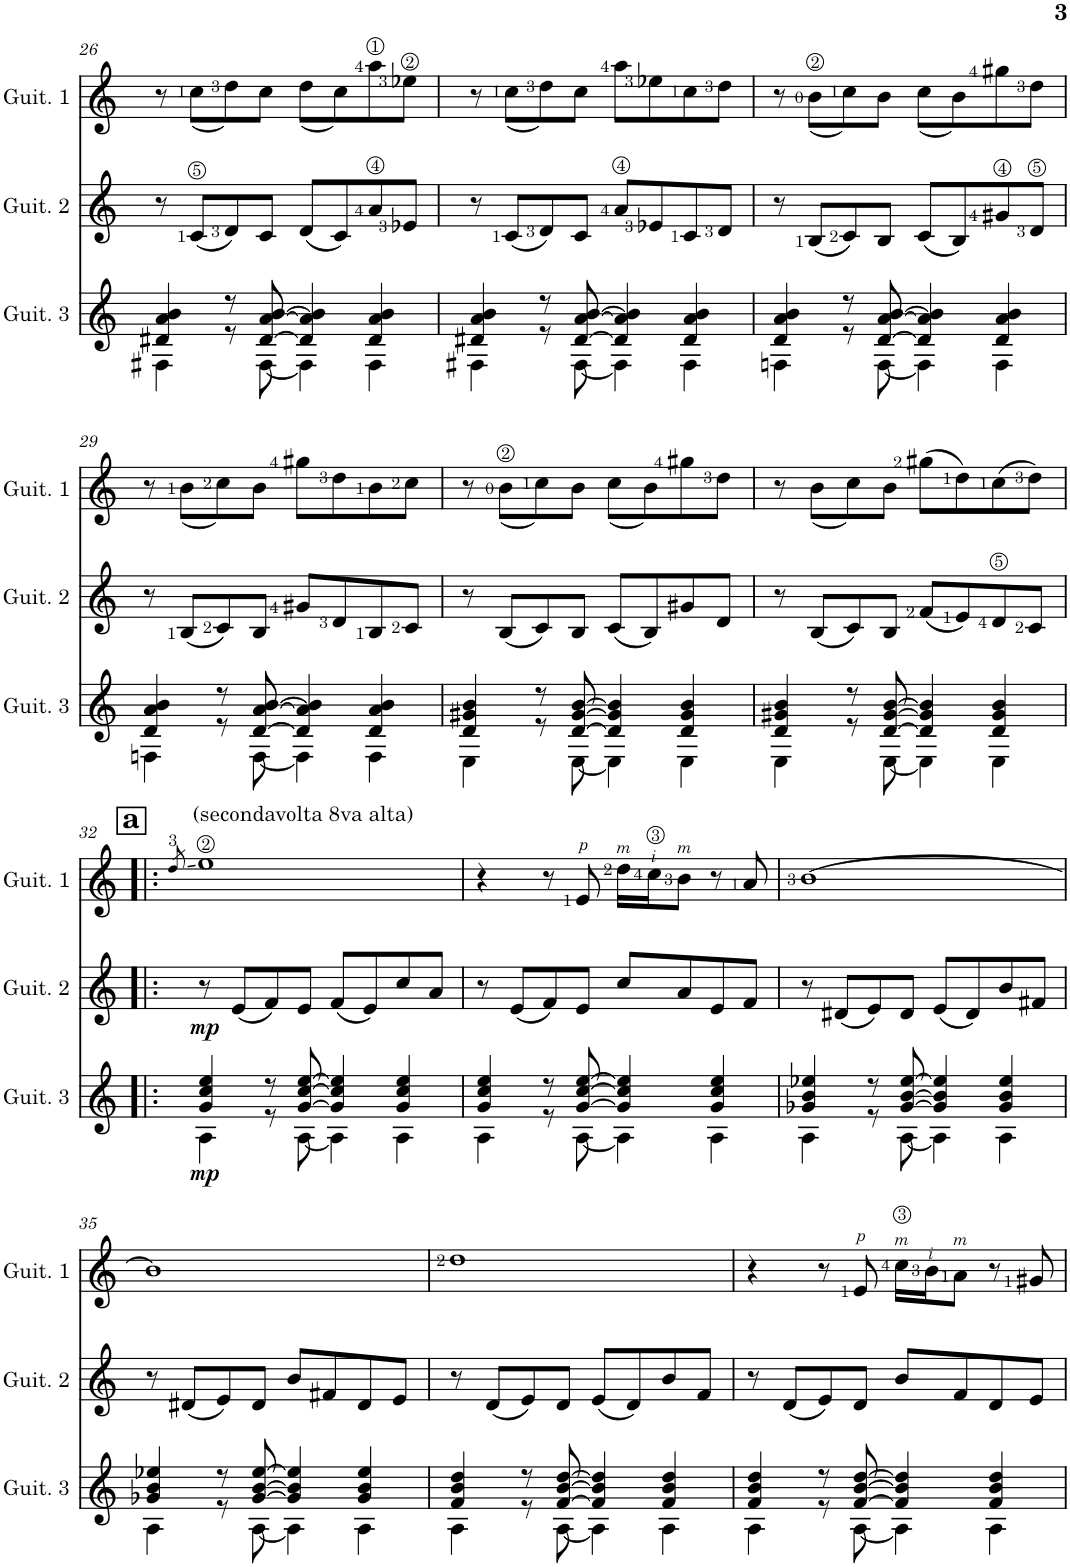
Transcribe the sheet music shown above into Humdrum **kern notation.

**kern	**dynam	**kern	**dynam	**kern
*part3	*part3	*part2	*part2	*part1
*staff3	*staff3	*staff2	*staff2	*staff1
*I"Guitarra 3	*	*I"Guitarra 2	*	*I"Guitarra 1
*I'Guit. 3	*	*I'Guit. 2	*	*I'Guit. 1
!!LO:PB:g=z
*clefG2	*	*clefG2	*	*clefG2
*Trd7c12	*	*Trd7c12	*	*Trd7c12
*k[]	*	*k[]	*	*k[]
*M4/4	*	*M4/4	*	*M4/4
=26	=26	=26	=26	=26
*^	*	*	*	*
4d#X/ 4a/ 4b/	4F#X\	.	8r	.	8r
.	.	.	(<8c/L	.	(<8cc\L
8r	8r	.	8d/)	.	8dd\)
[8d#/ [8a/ [8b/	[8F#\	.	8c/J	.	8cc\J
4d#/] 4a/] 4b/]	4F#\]	.	(<8d/L	.	(<8dd\L
.	.	.	8c/)	.	8cc\)
4d#/ 4a/ 4b/	4F#\	.	8a/	.	8aa\
.	.	.	8e-X/J	.	8ee-X\J
=27	=27	=27	=27	=27	=27
4d#X/ 4a/ 4b/	4F#X\	.	8r	.	8r
.	.	.	(<8c/L	.	(<8cc\L
8r	8r	.	8d/)	.	8dd\)
[8d#/ [8a/ [8b/	[8F#\	.	8c/J	.	8cc\J
4d#/] 4a/] 4b/]	4F#\]	.	8a/L	.	8aa\L
.	.	.	8e-X/	.	8ee-X\
4d#/ 4a/ 4b/	4F#\	.	8c/	.	8cc\
.	.	.	8d/J	.	8dd\J
=28	=28	=28	=28	=28	=28
4d/ 4a/ 4b/	4Fn\	.	8r	.	8r
.	.	.	(<8B/L	.	(<8b\L
8r	8r	.	8c/)	.	8cc\)
[8d/ [8a/ [8b/	[8F\	.	8B/J	.	8b\J
4d/] 4a/] 4b/]	4F\]	.	(<8c/L	.	(<8cc\L
.	.	.	8B/)	.	8b\)
4d/ 4a/ 4b/	4F\	.	8g#X/	.	8gg#X\
.	.	.	8d/J	.	8dd\J
!!LO:LB:g=z
=29	=29	=29	=29	=29	=29
4d/ 4a/ 4b/	4Fn\	.	8r	.	8r
.	.	.	(<8B/L	.	(<8b\L
8r	8r	.	8c/)	.	8cc\)
[8d/ [8a/ [8b/	[8F\	.	8B/J	.	8b\J
4d/] 4a/] 4b/]	4F\]	.	8g#X/L	.	8gg#X\L
.	.	.	8d/	.	8dd\
4d/ 4a/ 4b/	4F\	.	8B/	.	8b\
.	.	.	8c/J	.	8cc\J
=30	=30	=30	=30	=30	=30
4d/ 4g#X/ 4b/	4E\	.	8r	.	8r
.	.	.	(<8B/L	.	(<8b\L
8r	8r	.	8c/)	.	8cc\)
[8d/ [8g#/ [8b/	[8E\	.	8B/J	.	8b\J
4d/] 4g#/] 4b/]	4E\]	.	(<8c/L	.	(<8cc\L
.	.	.	8B/)	.	8b\)
4d/ 4g#/ 4b/	4E\	.	8g#X/	.	8gg#X\
.	.	.	8d/J	.	8dd\J
=31	=31	=31	=31	=31	=31
4d/ 4g#X/ 4b/	4E\	.	8r	.	8r
.	.	.	(<8B/L	.	(<8b\L
8r	8r	.	8c/)	.	8cc\)
[8d/ [8g#/ [8b/	[8E\	.	8B/J	.	8b\J
4d/] 4g#/] 4b/]	4E\]	.	(8f/L	.	(8gg#X\L
.	.	.	8e/)	.	8dd\)
4d/ 4g#/ 4b/	4E\	.	8d/	.	(8cc\
.	.	.	8c/J	.	8dd\J)
!!LO:LB:g=z
!!LO:REH:place=s1:a:B:cj:fs=14:t=a
=32!|:	=32!|:	=32!|:	=32!|:	=32!|:	=32!|:
.	.	.	.	.	8qdd/
!	!	!	!	!	!LO:TX:a:t=(secondavolta 8va alta)
!	!	!LO:DY:b	!	!LO:DY:b	!
4g/ 4cc/ 4ee/	4A\	mp	8r	mp	1ee
.	.	.	(<8e/L	.	.
8r	8r	.	8f/)	.	.
[8g/ [8cc/ [8ee/	[8A\	.	8e/J	.	.
4g/] 4cc/] 4ee/]	4A\]	.	(<8f/L	.	.
.	.	.	8e/)	.	.
4g/ 4cc/ 4ee/	4A\	.	8cc/	.	.
.	.	.	8a/J	.	.
=33	=33	=33	=33	=33	=33
4g/ 4cc/ 4ee/	4A\	.	8r	.	4r
.	.	.	(<8e/L	.	.
8r	8r	.	8f/)	.	8r
[8g/ [8cc/ [8ee/	[8A\	.	8e/J	.	8e/
4g/] 4cc/] 4ee/]	4A\]	.	8cc/L	.	16dd\LL
.	.	.	.	.	16cc\J
.	.	.	8a/	.	8b\J
4g/ 4cc/ 4ee/	4A\	.	8e/	.	8r
.	.	.	8f/J	.	8a/
=34	=34	=34	=34	=34	=34
4g-X/ 4b/ 4ee-X/	4A\	.	8r	.	[1b
.	.	.	(<8d#X/L	.	.
8r	8r	.	8e/)	.	.
[8g-/ [8b/ [8ee-/	[8A\	.	8d#/J	.	.
4g-/] 4b/] 4ee-/]	4A\]	.	(<8e/L	.	.
.	.	.	8d#/)	.	.
4g-/ 4b/ 4ee-/	4A\	.	8b/	.	.
.	.	.	8f#X/J	.	.
!!LO:LB:g=z
=35	=35	=35	=35	=35	=35
4g-X/ 4b/ 4ee-X/	4A\	.	8r	.	1b]
.	.	.	(<8d#X/L	.	.
8r	8r	.	8e/)	.	.
[8g-/ [8b/ [8ee-/	[8A\	.	8d#/J	.	.
4g-/] 4b/] 4ee-/]	4A\]	.	8b/L	.	.
.	.	.	8f#X/	.	.
4g-/ 4b/ 4ee-/	4A\	.	8d#/	.	.
.	.	.	8e/J	.	.
=36	=36	=36	=36	=36	=36
4f/ 4b/ 4dd/	4A\	.	8r	.	1dd
.	.	.	(<8d/L	.	.
8r	8r	.	8e/)	.	.
[8f/ [8b/ [8dd/	[8A\	.	8d/J	.	.
4f/] 4b/] 4dd/]	4A\]	.	(<8e/L	.	.
.	.	.	8d/)	.	.
4f/ 4b/ 4dd/	4A\	.	8b/	.	.
.	.	.	8f/J	.	.
=37	=37	=37	=37	=37	=37
4f/ 4b/ 4dd/	4A\	.	8r	.	4r
.	.	.	(<8d/L	.	.
8r	8r	.	8e/)	.	8r
[8f/ [8b/ [8dd/	[8A\	.	8d/J	.	8e/
4f/] 4b/] 4dd/]	4A\]	.	8b/L	.	16cc\LL
.	.	.	.	.	16b\J
.	.	.	8f/	.	8a\J
4f/ 4b/ 4dd/	4A\	.	8d/	.	8r
.	.	.	8e/J	.	8g#X/
*v	*v	*	*	*	*
=	=	=	=	=
*-	*-	*-	*-	*-
